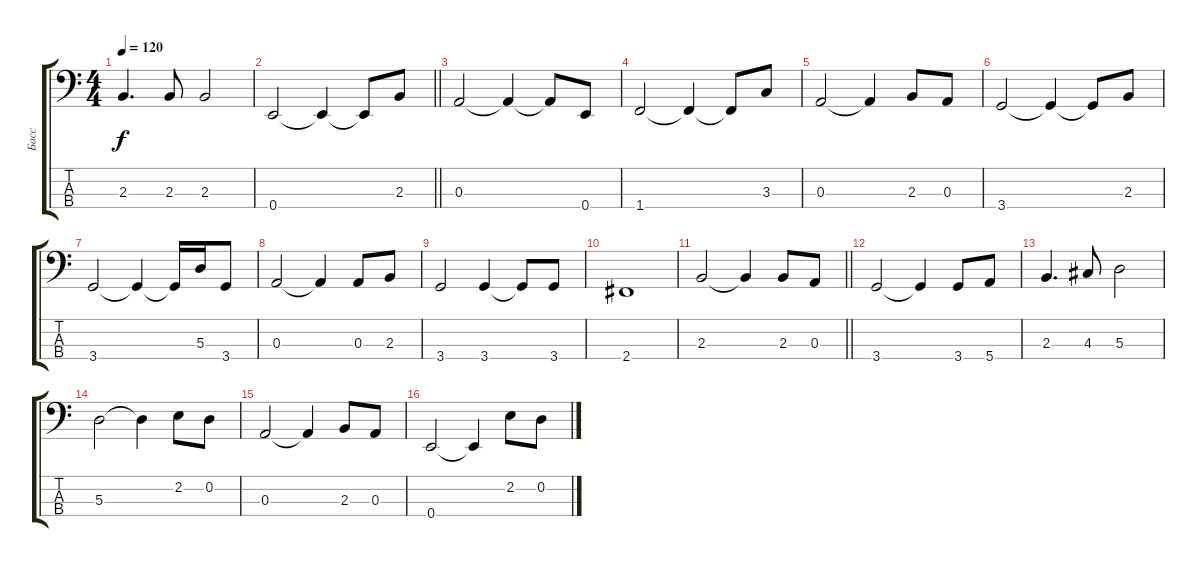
\track ("Басс" "Басс") {instrument electricbassfinger}
\staff {score tabs}
\tuning (G2 D2 A1 E1) {hide}
\ts (4 4)
\tempo 120
\clef f4
\ks c
2.3.4{d dy f} 2.3.8 2.3.2 |
\barLineRight lightlight
0.4.2 0.4{t}.4 0.4{t}.8 2.3.8 |
0.3.2 0.3{t}.4 0.3{t}.8 0.4.8 |
1.4.2 1.4{t}.4 1.4{t}.8 3.3.8 |
0.3.2 0.3{t}.4 2.3.8 0.3.8 |
3.4.2 3.4{t}.4 3.4{t}.8 2.3.8 |
3.4.2 3.4{t}.4 3.4{t}.16 5.3.16 3.4.8 |
0.3.2 0.3{t}.4 0.3.8 2.3.8 |
3.4.2 3.4.4 3.4{t}.8 3.4.8 |
2.4.1 |
\barLineRight lightlight
2.3.2 2.3{t}.4 2.3.8 0.3.8 |
3.4.2 3.4{t}.4 3.4.8 5.4.8 |
2.3.4{d} 4.3.8 5.3.2 |
5.3.2 5.3{t}.4 2.2.8 0.2.8 |
0.3.2 0.3{t}.4 2.3.8 0.3.8 |
0.4.2 0.4{t}.4 2.2.8 0.2.8
